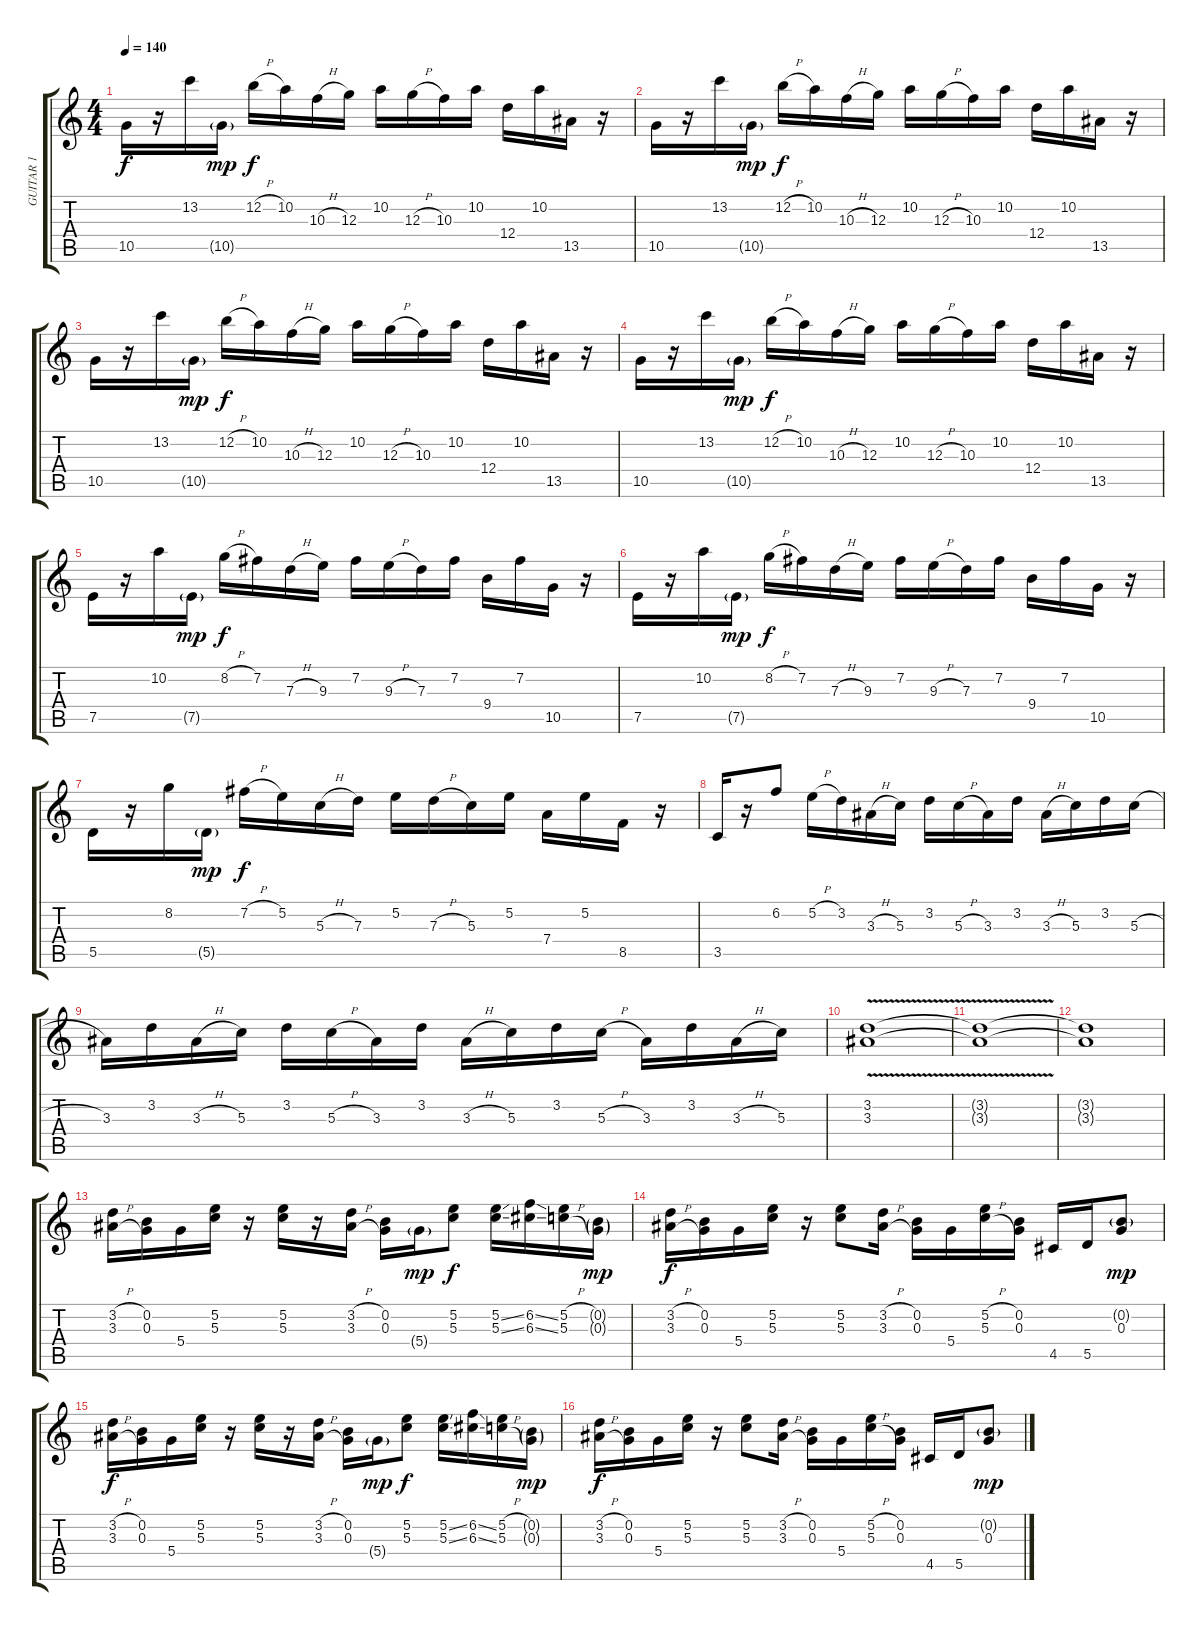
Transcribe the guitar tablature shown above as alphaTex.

\track ("GUITAR 1" "GUITAR 1") {instrument overdrivenguitar}
\staff {score tabs}
\tuning (E4 B3 G3 D3 A2 E2) {hide}
\ts (4 4)
\tempo 140
\clef g2
\ks c
10.5.16{dy f instrument overdrivenguitar} r.16 13.2.16 10.5{g}.16{dy mp} 12.2{h}.16{dy f} 10.2.16 10.3{h}.16 12.3.16 10.2.16 12.3{h}.16 10.3.16 10.2.16 12.4.16 10.2.16 13.5.16 r.16 |
10.5.16 r.16 13.2.16 10.5{g}.16{dy mp} 12.2{h}.16{dy f} 10.2.16 10.3{h}.16 12.3.16 10.2.16 12.3{h}.16 10.3.16 10.2.16 12.4.16 10.2.16 13.5.16 r.16 |
10.5.16 r.16 13.2.16 10.5{g}.16{dy mp} 12.2{h}.16{dy f} 10.2.16 10.3{h}.16 12.3.16 10.2.16 12.3{h}.16 10.3.16 10.2.16 12.4.16 10.2.16 13.5.16 r.16 |
10.5.16 r.16 13.2.16 10.5{g}.16{dy mp} 12.2{h}.16{dy f} 10.2.16 10.3{h}.16 12.3.16 10.2.16 12.3{h}.16 10.3.16 10.2.16 12.4.16 10.2.16 13.5.16 r.16 |
7.5.16 r.16 10.2.16 7.5{g}.16{dy mp} 8.2{h}.16{dy f} 7.2.16 7.3{h}.16 9.3.16 7.2.16 9.3{h}.16 7.3.16 7.2.16 9.4.16 7.2.16 10.5.16 r.16 |
7.5.16 r.16 10.2.16 7.5{g}.16{dy mp} 8.2{h}.16{dy f} 7.2.16 7.3{h}.16 9.3.16 7.2.16 9.3{h}.16 7.3.16 7.2.16 9.4.16 7.2.16 10.5.16 r.16 |
5.5.16 r.16 8.2.16 5.5{g}.16{dy mp} 7.2{h}.16{dy f} 5.2.16 5.3{h}.16 7.3.16 5.2.16 7.3{h}.16 5.3.16 5.2.16 7.4.16 5.2.16 8.5.16 r.16 |
3.5.16 r.16 6.2.8 5.2{h}.16 3.2.16 3.3{h}.16 5.3.16 3.2.16 5.3{h}.16 3.3.16 3.2.16 3.3{h}.16 5.3.16 3.2.16 5.3{h}.16 |
3.3.16 3.2.16 3.3{h}.16 5.3.16 3.2.16 5.3{h}.16 3.3.16 3.2.16 3.3{h}.16 5.3.16 3.2.16 5.3{h}.16 3.3.16 3.2.16 3.3{h}.16 5.3.16 |
(3.2{v} 3.3{v}).1 |
(3.2{t} 3.3{t}).1 |
(3.2{t} 3.3{t}).1 |
(3.2{h} 3.3{h}).16 (0.2 0.3).16 5.4.16 (5.2 5.3).16 r.16 (5.2 5.3).16 r.16 (3.2{h} 3.3{h}).16 (0.2 0.3).16 5.4{g}.16{dy mp} (5.2 5.3).8{dy f} (5.2{ss} 5.3{ss}).16 (6.2{ss} 6.3{ss}).16 (5.2{h} 5.3{h}).16 (0.2{g} 0.3{g}).16{dy mp} |
(3.2{h} 3.3{h}).16{dy f} (0.2 0.3).16 5.4.16 (5.2 5.3).16 r.16 (5.2 5.3).8 (3.2{h} 3.3{h}).16 (0.2 0.3).16 5.4.16 (5.2{h} 5.3{h}).16 (0.2 0.3).16 4.5.16 5.5.16 (0.2{g} 0.3).8{dy mp} |
(3.2{h} 3.3{h}).16{dy f} (0.2 0.3).16 5.4.16 (5.2 5.3).16 r.16 (5.2 5.3).16 r.16 (3.2{h} 3.3{h}).16 (0.2 0.3).16 5.4{g}.16{dy mp} (5.2 5.3).8{dy f} (5.2{ss} 5.3{ss}).16 (6.2{ss} 6.3{ss}).16 (5.2{h} 5.3{h}).16 (0.2{g} 0.3{g}).16{dy mp} |
(3.2{h} 3.3{h}).16{dy f} (0.2 0.3).16 5.4.16 (5.2 5.3).16 r.16 (5.2 5.3).8 (3.2{h} 3.3{h}).16 (0.2 0.3).16 5.4.16 (5.2{h} 5.3{h}).16 (0.2 0.3).16 4.5.16 5.5.16 (0.2{g} 0.3).8{dy mp}
